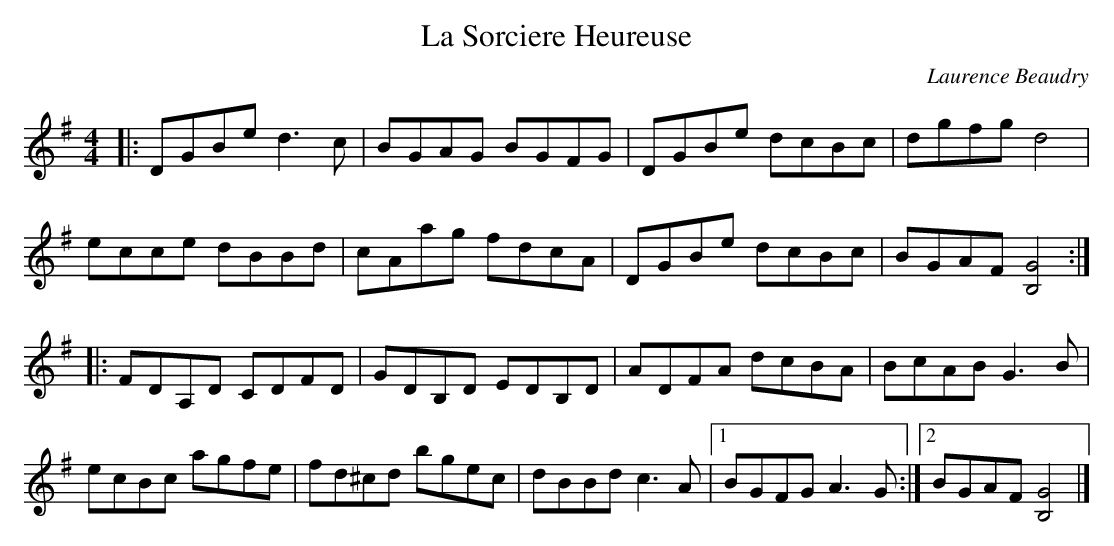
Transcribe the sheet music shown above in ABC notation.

X:1'1'
T:La Sorciere Heureuse
C:Laurence Beaudry
M:4/4
L:1/8
K:G
|: DGBe d3c | BGAG BGFG | DGBe dcBc | dgfg d4 |
ecce dBBd | cAag fdcA | DGBe dcBc | BGAF [B,4G4] ::
FDA,D CDFD | GDB,D EDB,D | ADFA dcBA | BcAB G3B |
ecBc agfe | fd^cd bgec | dBBd c3A |1 BGFG A3G :|2 BGAF [B,4G4] |]
